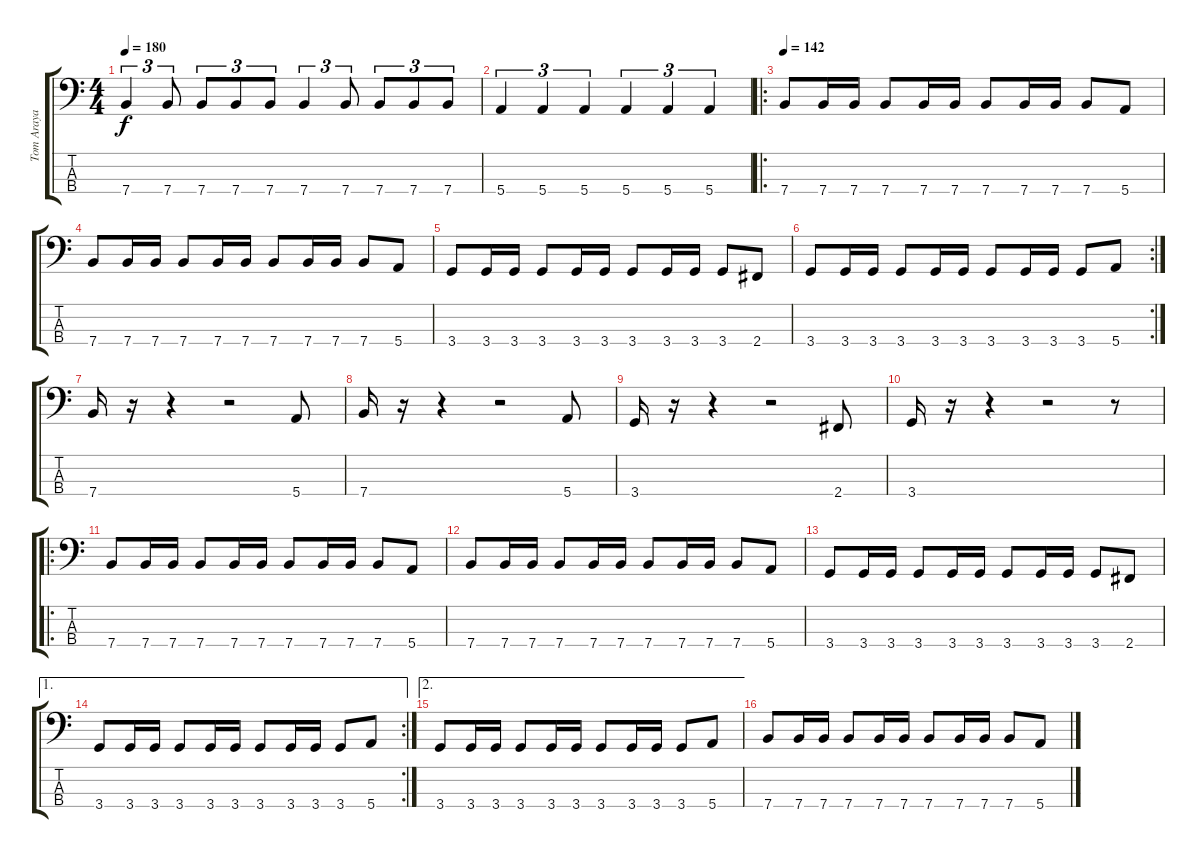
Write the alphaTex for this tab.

\track ("Tom Araya" "Tom Araya") {instrument electricbassfinger}
\staff {score tabs}
\tuning (G2 D2 A1 E1) {hide}
\ts (4 4)
\tempo 180
\clef f4
\ks c
7.4.4{tu (3 2) dy f} 7.4.8{tu (3 2)} 7.4.8{tu (3 2)} 7.4.8{tu (3 2)} 7.4.8{tu (3 2)} 7.4.4{tu (3 2)} 7.4.8{tu (3 2)} 7.4.8{tu (3 2)} 7.4.8{tu (3 2)} 7.4.8{tu (3 2)} |
5.4.4{tu (3 2)} 5.4.4{tu (3 2)} 5.4.4{tu (3 2)} 5.4.4{tu (3 2)} 5.4.4{tu (3 2)} 5.4.4{tu (3 2)} |
\ro
\tempo 142
7.4.8 7.4.16 7.4.16 7.4.8 7.4.16 7.4.16 7.4.8 7.4.16 7.4.16 7.4.8 5.4.8 |
7.4.8 7.4.16 7.4.16 7.4.8 7.4.16 7.4.16 7.4.8 7.4.16 7.4.16 7.4.8 5.4.8 |
3.4.8 3.4.16 3.4.16 3.4.8 3.4.16 3.4.16 3.4.8 3.4.16 3.4.16 3.4.8 2.4.8 |
\rc 2
3.4.8 3.4.16 3.4.16 3.4.8 3.4.16 3.4.16 3.4.8 3.4.16 3.4.16 3.4.8 5.4.8 |
7.4.16 r.16 r.4 r.2 5.4.8 |
7.4.16 r.16 r.4 r.2 5.4.8 |
3.4.16 r.16 r.4 r.2 2.4.8 |
3.4.16 r.16 r.4 r.2 r.8 |
\ro
7.4.8 7.4.16 7.4.16 7.4.8 7.4.16 7.4.16 7.4.8 7.4.16 7.4.16 7.4.8 5.4.8 |
7.4.8 7.4.16 7.4.16 7.4.8 7.4.16 7.4.16 7.4.8 7.4.16 7.4.16 7.4.8 5.4.8 |
3.4.8 3.4.16 3.4.16 3.4.8 3.4.16 3.4.16 3.4.8 3.4.16 3.4.16 3.4.8 2.4.8 |
\ae 1
\rc 2
3.4.8 3.4.16 3.4.16 3.4.8 3.4.16 3.4.16 3.4.8 3.4.16 3.4.16 3.4.8 5.4.8 |
\ae 2
3.4.8 3.4.16 3.4.16 3.4.8 3.4.16 3.4.16 3.4.8 3.4.16 3.4.16 3.4.8 5.4.8 |
7.4.8 7.4.16 7.4.16 7.4.8 7.4.16 7.4.16 7.4.8 7.4.16 7.4.16 7.4.8 5.4.8
